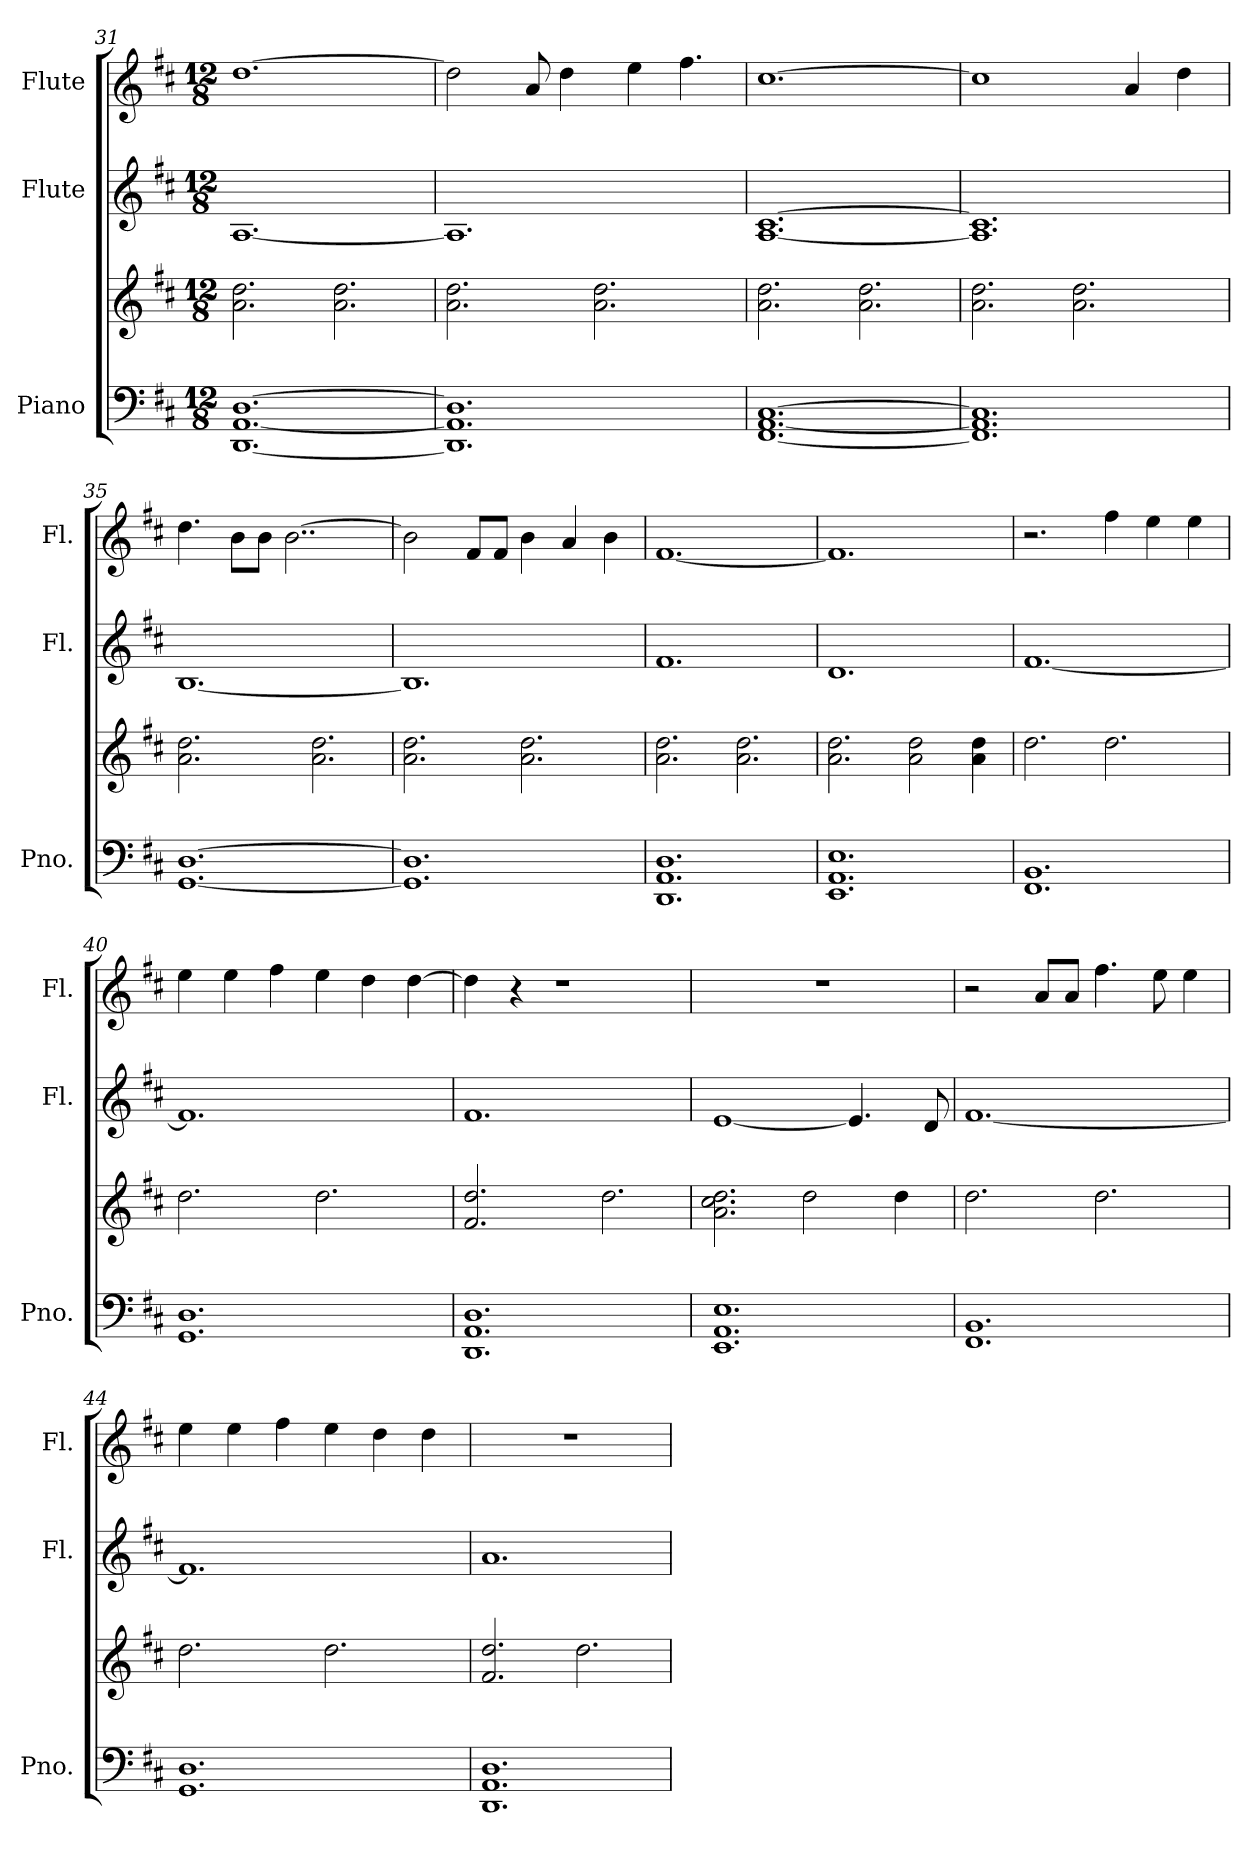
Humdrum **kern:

**kern	**kern	**kern	**kern
*part3	*part3	*part2	*part1
*staff4	*staff3	*staff2	*staff1
*I"Piano	*	*I"Flute	*I"Flute
*I'Pno.	*	*I'Fl.	*I'Fl.
!!LO:LB:g=z
*clefF4	*clefG2	*clefG2	*clefG2
*k[f#c#]	*k[f#c#]	*k[f#c#]	*k[f#c#]
*M12/8	*M12/8	*M12/8	*M12/8
=31	=31	=31	=31
[1.DD [1.AA [1.D	2.a\ 2.dd\	[1.A	[1.dd
.	2.a\ 2.dd\	.	.
=32	=32	=32	=32
1.DD] 1.AA] 1.D]	2.a\ 2.dd\	1.A]	2dd\]
.	.	.	8a/
.	.	.	4dd\
.	2.a\ 2.dd\	.	.
.	.	.	4ee\
.	.	.	4.ff#\
=33	=33	=33	=33
[1.FF# [1.AA [1.C#	2.a\ 2.dd\	[1.A [1.c#	[1.cc#
.	2.a\ 2.dd\	.	.
=34	=34	=34	=34
1.FF#] 1.AA] 1.C#]	2.a\ 2.dd\	1.A] 1.c#]	1cc#]
.	2.a\ 2.dd\	.	.
.	.	.	4a/
.	.	.	4dd\
=35	=35	=35	=35
[1.GG [1.D	2.a\ 2.dd\	[1.B	4.dd\
.	.	.	8b\L
.	.	.	8b\J
.	.	.	[2..b\
.	2.a\ 2.dd\	.	.
=36	=36	=36	=36
1.GG] 1.D]	2.a\ 2.dd\	1.B]	2b\]
.	.	.	8f#/L
.	.	.	8f#/J
.	2.a\ 2.dd\	.	4b\
.	.	.	4a/
.	.	.	4b\
=37	=37	=37	=37
1.DD 1.AA 1.D	2.a\ 2.dd\	1.f#	[1.f#
.	2.a\ 2.dd\	.	.
=38	=38	=38	=38
1.EE 1.AA 1.E	2.a\ 2.dd\	1.d	1.f#]
.	2a\ 2dd\	.	.
.	4a\ 4dd\	.	.
!!LO:PB:g=z
=39	=39	=39	=39
1.FF# 1.BB	2.dd\	[1.f#	2.r
.	2.dd\	.	4ff#\
.	.	.	4ee\
.	.	.	4ee\
=40	=40	=40	=40
1.GG 1.D	2.dd\	1.f#]	4ee\
.	.	.	4ee\
.	.	.	4ff#\
.	2.dd\	.	4ee\
.	.	.	4dd\
.	.	.	[4dd\
=41	=41	=41	=41
1.DD 1.AA 1.D	2.f#/ 2.dd/	1.f#	4dd\]
.	.	.	4r
.	.	.	1r
.	2.dd\	.	.
=42	=42	=42	=42
1.EE 1.AA 1.E	2.a\ 2.cc#\ 2.dd\	[1e	1.r
.	2dd\	.	.
.	.	4.e/]	.
.	4dd\	.	.
.	.	8d/	.
=43	=43	=43	=43
1.FF# 1.BB	2.dd\	[1.f#	2r
.	.	.	8a/L
.	.	.	8a/J
.	2.dd\	.	4.ff#\
.	.	.	8ee\
.	.	.	4ee\
=44	=44	=44	=44
1.GG 1.D	2.dd\	1.f#]	4ee\
.	.	.	4ee\
.	.	.	4ff#\
.	2.dd\	.	4ee\
.	.	.	4dd\
.	.	.	4dd\
=45	=45	=45	=45
1.DD 1.AA 1.D	2.f#/ 2.dd/	1.a	1.r
.	2.dd\	.	.
=	=	=	=
*-	*-	*-	*-
